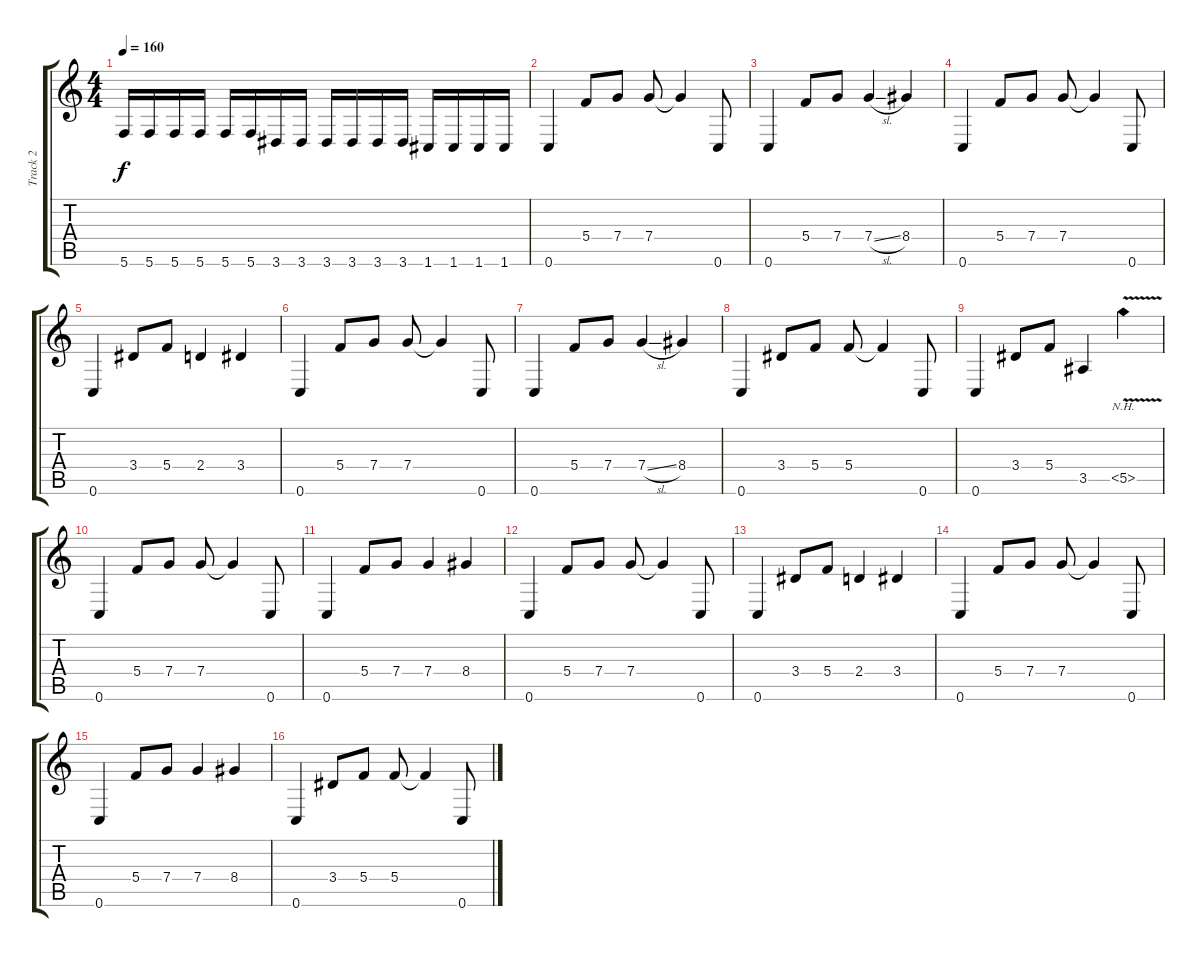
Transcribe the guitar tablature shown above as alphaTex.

\track ("Track 2" "Track 2") {instrument distortionguitar}
\staff {score tabs}
\tuning (D4 A3 F3 C3 G2 C2) {hide}
\ts (4 4)
\tempo 160
\clef g2
\ks c
5.6.16{dy f} 5.6.16 5.6.16 5.6.16 5.6.16 5.6.16 3.6.16 3.6.16 3.6.16 3.6.16 3.6.16 3.6.16 1.6.16 1.6.16 1.6.16 1.6.16 |
0.6.4 5.4.8 7.4.8 7.4.8 7.4{t}.4 0.6.8 |
0.6.4 5.4.8 7.4.8 7.4{sl}.4 8.4.4 |
0.6.4 5.4.8 7.4.8 7.4.8 7.4{t}.4 0.6.8 |
0.6.4 3.4.8 5.4.8 2.4.4 3.4.4 |
0.6.4 5.4.8 7.4.8 7.4.8 7.4{t}.4 0.6.8 |
0.6.4 5.4.8 7.4.8 7.4{sl}.4 8.4.4 |
0.6.4 3.4.8 5.4.8 5.4.8 5.4{t}.4 0.6.8 |
0.6.4 3.4.8 5.4.8 3.5.4 5.5{nh v}.4 |
0.6.4 5.4.8 7.4.8 7.4.8 7.4{t}.4 0.6.8 |
0.6.4 5.4.8 7.4.8 7.4.4 8.4.4 |
0.6.4 5.4.8 7.4.8 7.4.8 7.4{t}.4 0.6.8 |
0.6.4 3.4.8 5.4.8 2.4.4 3.4.4 |
0.6.4 5.4.8 7.4.8 7.4.8 7.4{t}.4 0.6.8 |
0.6.4 5.4.8 7.4.8 7.4.4 8.4.4 |
0.6.4 3.4.8 5.4.8 5.4.8 5.4{t}.4 0.6.8
